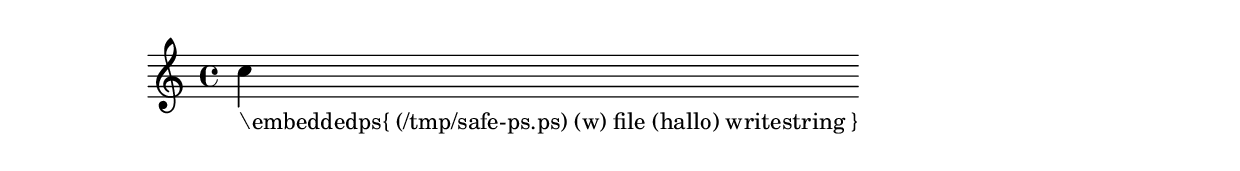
\version "2.10.0"

\header{
    texidoc = "This should not survive lilypond --safe-mode
    --no-pdf --png run, and certainly not write /tmp/safe-ps.ps"
}

\score{
     c''-"\\embeddedps{ (/tmp/safe-ps.ps) (w) file (hallo) writestring }"
}
